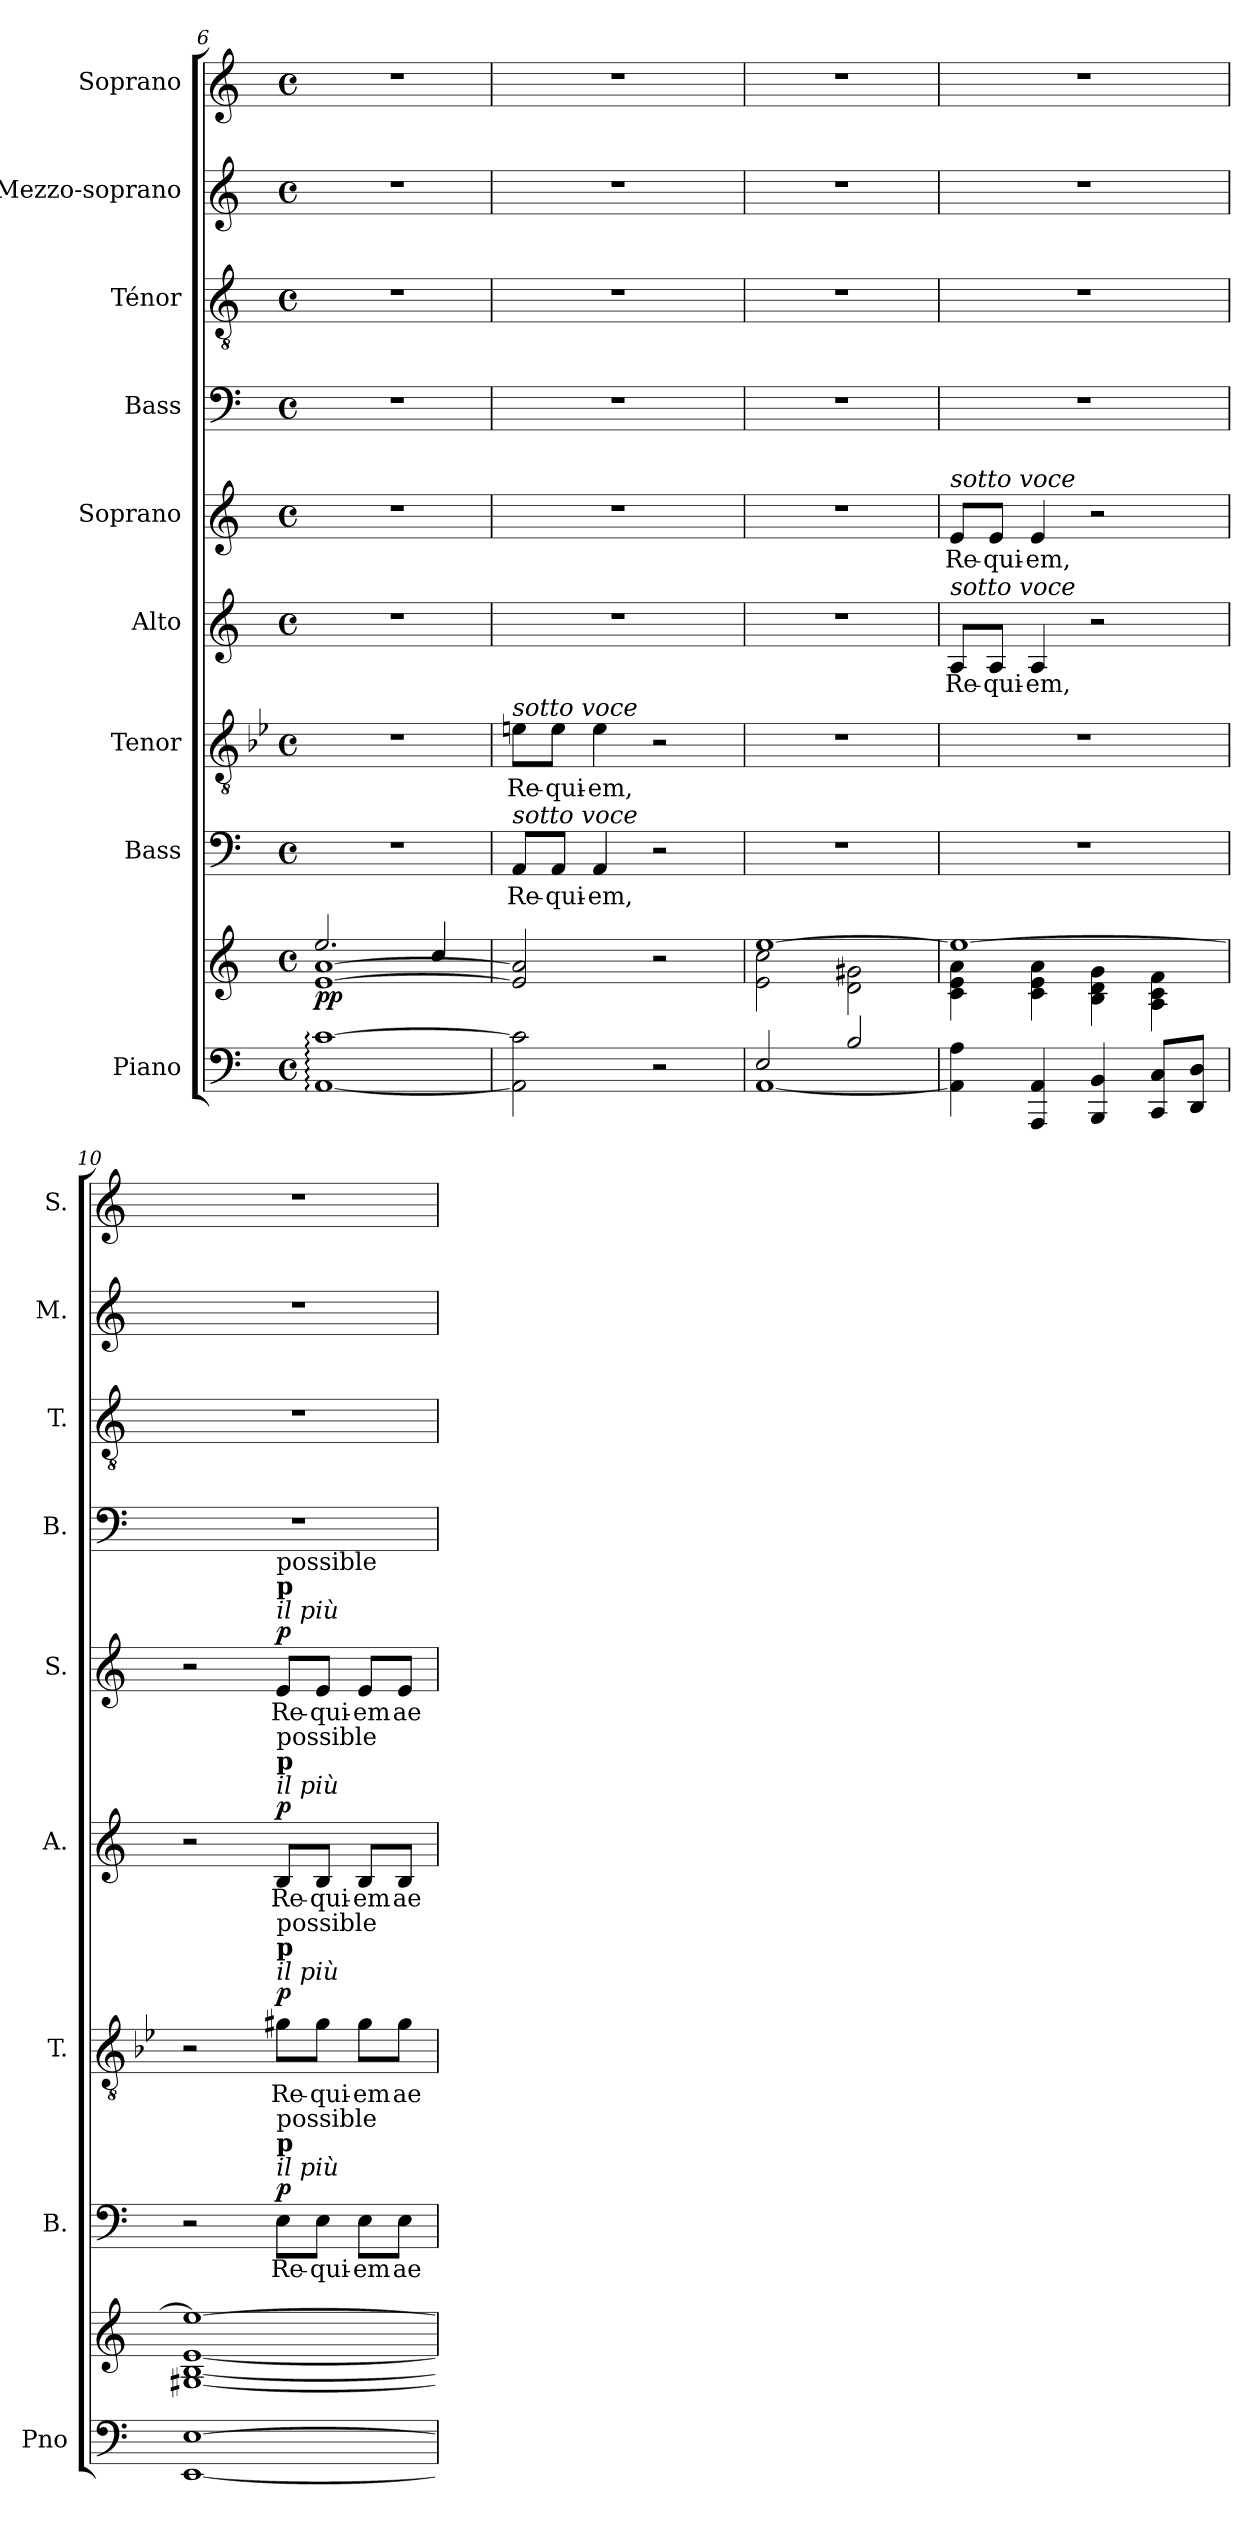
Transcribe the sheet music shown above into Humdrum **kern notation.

**kern	**kern	**dynam	**kern	**text	**dynam	**kern	**text	**dynam	**kern	**text	**dynam	**kern	**text	**dynam	**kern	**kern	**kern	**kern
*part9	*part9	*part9	*part8	*part8	*part8	*part7	*part7	*part7	*part6	*part6	*part6	*part5	*part5	*part5	*part4	*part3	*part2	*part1
*staff10	*staff9	*staff9/10	*staff8	*staff8	*staff8	*staff7	*staff7	*staff7	*staff6	*staff6	*staff6	*staff5	*staff5	*staff5	*staff4	*staff3	*staff2	*staff1
*I"Piano	*	*	*I"Bass	*	*	*I"Tenor	*	*	*I"Alto	*	*	*I"Soprano	*	*	*I"Bass	*I"Ténor	*I"Mezzo-soprano	*I"Soprano
*I'Pno	*	*	*I'B.	*	*	*I'T.	*	*	*I'A.	*	*	*I'S.	*	*	*I'B.	*I'T.	*I'M.	*I'S.
*clefF4	*clefG2	*	*clefF4	*	*	*clefGv2	*	*	*clefG2	*	*	*clefG2	*	*	*clefF4	*clefGv2	*clefG2	*clefG2
*	*	*	*	*	*	*ITrd8c14	*	*	*	*	*	*	*	*	*	*	*	*
*k[]	*k[]	*	*k[]	*	*	*k[b-e-]	*	*	*k[]	*	*	*k[]	*	*	*k[]	*k[]	*k[]	*k[]
*M4/4	*M4/4	*	*M4/4	*	*	*M4/4	*	*	*M4/4	*	*	*M4/4	*	*	*M4/4	*M4/4	*M4/4	*M4/4
*met(c)	*met(c)	*	*met(c)	*	*	*met(c)	*	*	*met(c)	*	*	*met(c)	*	*	*met(c)	*met(c)	*met(c)	*met(c)
=6	=6	=6	=6	=6	=6	=6	=6	=6	=6	=6	=6	=6	=6	=6	=6	=6	=6	=6
*	*^	*	*	*	*	*	*	*	*	*	*	*	*	*	*	*	*	*
!	!	!	!LO:DY:b	!	!	!	!	!	!	!	!	!	!	!	!	!	!	!	!
[1AA: [1c:	[1e [1a	2.ee/	pp	1r	.	.	1r	.	.	1r	.	.	1r	.	.	1r	1r	1r	1r
.	.	4cc/	.	.	.	.	.	.	.	.	.	.	.	.	.	.	.	.	.
=7	=7	=7	=7	=7	=7	=7	=7	=7	=7	=7	=7	=7	=7	=7	=7	=7	=7	=7	=7
!	!	!	!	!	!	!	!LO:TX:a:i:t=sotto voce	!	!	!	!	!	!	!	!	!	!	!	!
!	!	!	!	!LO:TX:a:i:t=sotto voce	!	!	!	!	!	!	!	!	!	!	!	!	!	!	!
!	!	!	!	!	!LO:LY:b	!	!	!LO:LY:b	!	!	!	!	!	!	!	!	!	!	!
*	*v	*v	*	*	*	*	*	*	*	*	*	*	*	*	*	*	*	*	*
2AA\] 2c\]	2e/] 2a/]	.	8AA/L	Re-	.	8Eni\L	Re-	.	1r	.	.	1r	.	.	1r	1r	1r	1r
!	!	!	!	!LO:LY:b	!	!	!LO:LY:b	!	!	!	!	!	!	!	!	!	!	!
.	.	.	8AA/J	-qui-	.	8Ei\J	-qui-	.	.	.	.	.	.	.	.	.	.	.
!	!	!	!	!LO:LY:b	!	!	!LO:LY:b	!	!	!	!	!	!	!	!	!	!	!
.	.	.	4AA/	-em,	.	4Ei\	-em,	.	.	.	.	.	.	.	.	.	.	.
2r	2r	.	2r	.	.	2r	.	.	.	.	.	.	.	.	.	.	.	.
=8	=8	=8	=8	=8	=8	=8	=8	=8	=8	=8	=8	=8	=8	=8	=8	=8	=8	=8
*^	*^	*	*	*	*	*	*	*	*	*	*	*	*	*	*	*	*	*
2E/	[1AA	[1ee	2e\ 2cc\	.	1r	.	.	1r	.	.	1r	.	.	1r	.	.	1r	1r	1r	1r
2B/	.	.	2d\ 2g#X\	.	.	.	.	.	.	.	.	.	.	.	.	.	.	.	.	.
*v	*v	*	*	*	*	*	*	*	*	*	*	*	*	*	*	*	*	*	*	*
!!LO:LB:g=z
=9	=9	=9	=9	=9	=9	=9	=9	=9	=9	=9	=9	=9	=9	=9	=9	=9	=9	=9	=9
!	!	!	!	!	!	!	!	!	!	!	!	!	!LO:TX:a:i:t=sotto voce	!	!	!	!	!	!
!	!	!	!	!	!	!	!	!	!	!LO:TX:a:i:t=sotto voce	!	!	!	!	!	!	!	!	!
!	!	!	!	!	!	!	!	!	!	!	!LO:LY:b	!	!	!LO:LY:b	!	!	!	!	!
4AA\] 4A\	1ee_	4c\ 4e\ 4a\	.	1r	.	.	1r	.	.	8A/L	Re-	.	8e/L	Re-	.	1r	1r	1r	1r
!	!	!	!	!	!	!	!	!	!	!	!LO:LY:b	!	!	!LO:LY:b	!	!	!	!	!
.	.	.	.	.	.	.	.	.	.	8A/J	-qui-	.	8e/J	-qui-	.	.	.	.	.
!	!	!	!	!	!	!	!	!	!	!	!LO:LY:b	!	!	!LO:LY:b	!	!	!	!	!
4AAA/ 4AA/	.	4c\ 4e\ 4a\	.	.	.	.	.	.	.	4A/	-em,	.	4e/	-em,	.	.	.	.	.
4BBB/ 4BB/	.	4B\ 4d\ 4g\	.	.	.	.	.	.	.	2r	.	.	2r	.	.	.	.	.	.
8CC/ 8C/L	.	4A\ 4c\ 4f\	.	.	.	.	.	.	.	.	.	.	.	.	.	.	.	.	.
8DD/ 8D/J	.	.	.	.	.	.	.	.	.	.	.	.	.	.	.	.	.	.	.
=10	=10	=10	=10	=10	=10	=10	=10	=10	=10	=10	=10	=10	=10	=10	=10	=10	=10	=10	=10
[1EE [1E	1ee_	[1G#X [1B [1e	.	2r	.	.	2r	.	.	2r	.	.	2r	.	.	1r	1r	1r	1r
!	!	!	!	!	!	!	!	!	!	!	!	!	!LO:TX:a:i:t=il più	!	!	!	!	!	!
!	!	!	!	!	!	!	!	!	!	!	!	!	!LO:TX:a:B:t=p	!	!	!	!	!	!
!	!	!	!	!	!	!	!	!	!	!	!	!	!LO:TX:a:t=possible	!	!	!	!	!	!
!	!	!	!	!	!	!	!	!	!	!LO:TX:a:i:t=il più	!	!	!	!	!	!	!	!	!
!	!	!	!	!	!	!	!	!	!	!LO:TX:a:B:t=p	!	!	!	!	!	!	!	!	!
!	!	!	!	!	!	!	!	!	!	!LO:TX:a:t=possible	!	!	!	!	!	!	!	!	!
!	!	!	!	!	!	!	!LO:TX:a:i:t=il più	!	!	!	!	!	!	!	!	!	!	!	!
!	!	!	!	!	!	!	!LO:TX:a:B:t=p	!	!	!	!	!	!	!	!	!	!	!	!
!	!	!	!	!	!	!	!LO:TX:a:t=possible	!	!	!	!	!	!	!	!	!	!	!	!
!	!	!	!	!LO:TX:a:i:t=il più	!	!	!	!	!	!	!	!	!	!	!	!	!	!	!
!	!	!	!	!LO:TX:a:B:t=p	!	!	!	!	!	!	!	!	!	!	!	!	!	!	!
!	!	!	!	!LO:TX:a:t=possible	!	!	!	!	!	!	!	!	!	!	!	!	!	!	!
!	!	!	!	!	!LO:LY:b	!LO:DY:a	!	!LO:LY:b	!LO:DY:a	!	!LO:LY:b	!LO:DY:a	!	!LO:LY:b	!LO:DY:a	!	!	!	!
.	.	.	.	8E\L	Re-	p	8G#Xi\L	Re-	p	8B/L	Re-	p	8e/L	Re-	p	.	.	.	.
!	!	!	!	!	!LO:LY:b	!	!	!LO:LY:b	!	!	!LO:LY:b	!	!	!LO:LY:b	!	!	!	!	!
.	.	.	.	8E\J	-qui-	.	8G#i\J	-qui-	.	8B/J	-qui-	.	8e/J	-qui-	.	.	.	.	.
!	!	!	!	!	!LO:LY:b	!	!	!LO:LY:b	!	!	!LO:LY:b	!	!	!LO:LY:b	!	!	!	!	!
.	.	.	.	8E\L	-em	.	8G#i\L	-em	.	8B/L	-em	.	8e/L	-em	.	.	.	.	.
!	!	!	!	!	!LO:LY:b	!	!	!LO:LY:b	!	!	!LO:LY:b	!	!	!LO:LY:b	!	!	!	!	!
.	.	.	.	8E\J	ae-	.	8G#i\J	ae-	.	8B/J	ae-	.	8e/J	ae-	.	.	.	.	.
*	*v	*v	*	*	*	*	*	*	*	*	*	*	*	*	*	*	*	*	*
=	=	=	=	=	=	=	=	=	=	=	=	=	=	=	=	=	=	=
*-	*-	*-	*-	*-	*-	*-	*-	*-	*-	*-	*-	*-	*-	*-	*-	*-	*-	*-
